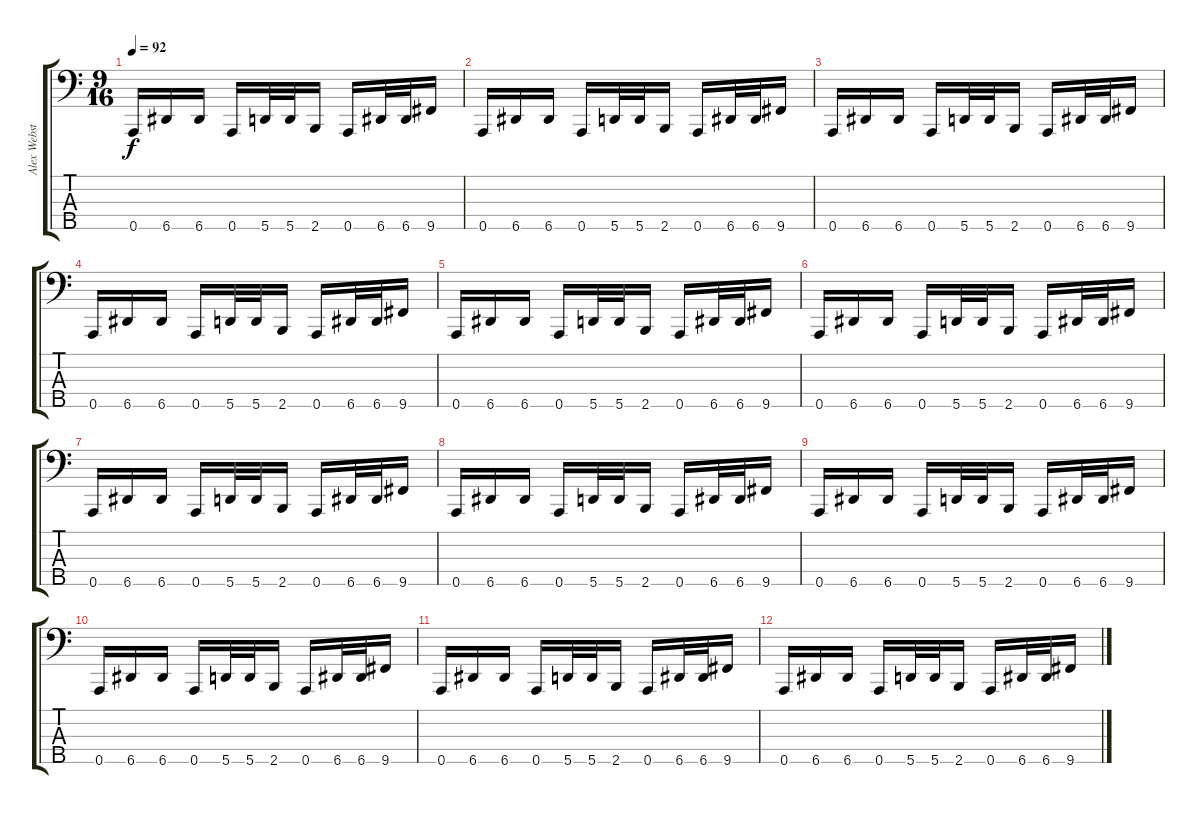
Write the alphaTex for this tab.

\track ("Alex Webster" "Alex Webst") {instrument electricbassfinger}
\staff {score tabs}
\tuning (F2 C2 G1 D1 A0) {hide}
\ts (9 16)
\tempo 92
\clef f4
\ks c
0.5.16{dy f} 6.5.16 6.5.16 0.5.16 5.5.32 5.5.32 2.5.16 0.5.16 6.5.32 6.5.32 9.5.16 |
0.5.16 6.5.16 6.5.16 0.5.16 5.5.32 5.5.32 2.5.16 0.5.16 6.5.32 6.5.32 9.5.16 |
0.5.16 6.5.16 6.5.16 0.5.16 5.5.32 5.5.32 2.5.16 0.5.16 6.5.32 6.5.32 9.5.16 |
0.5.16 6.5.16 6.5.16 0.5.16 5.5.32 5.5.32 2.5.16 0.5.16 6.5.32 6.5.32 9.5.16 |
0.5.16 6.5.16 6.5.16 0.5.16 5.5.32 5.5.32 2.5.16 0.5.16 6.5.32 6.5.32 9.5.16 |
0.5.16 6.5.16 6.5.16 0.5.16 5.5.32 5.5.32 2.5.16 0.5.16 6.5.32 6.5.32 9.5.16 |
0.5.16 6.5.16 6.5.16 0.5.16 5.5.32 5.5.32 2.5.16 0.5.16 6.5.32 6.5.32 9.5.16 |
0.5.16 6.5.16 6.5.16 0.5.16 5.5.32 5.5.32 2.5.16 0.5.16 6.5.32 6.5.32 9.5.16 |
0.5.16 6.5.16 6.5.16 0.5.16 5.5.32 5.5.32 2.5.16 0.5.16 6.5.32 6.5.32 9.5.16 |
0.5.16 6.5.16 6.5.16 0.5.16 5.5.32 5.5.32 2.5.16 0.5.16 6.5.32 6.5.32 9.5.16 |
0.5.16 6.5.16 6.5.16 0.5.16 5.5.32 5.5.32 2.5.16 0.5.16 6.5.32 6.5.32 9.5.16 |
0.5.16 6.5.16 6.5.16 0.5.16 5.5.32 5.5.32 2.5.16 0.5.16 6.5.32 6.5.32 9.5.16
